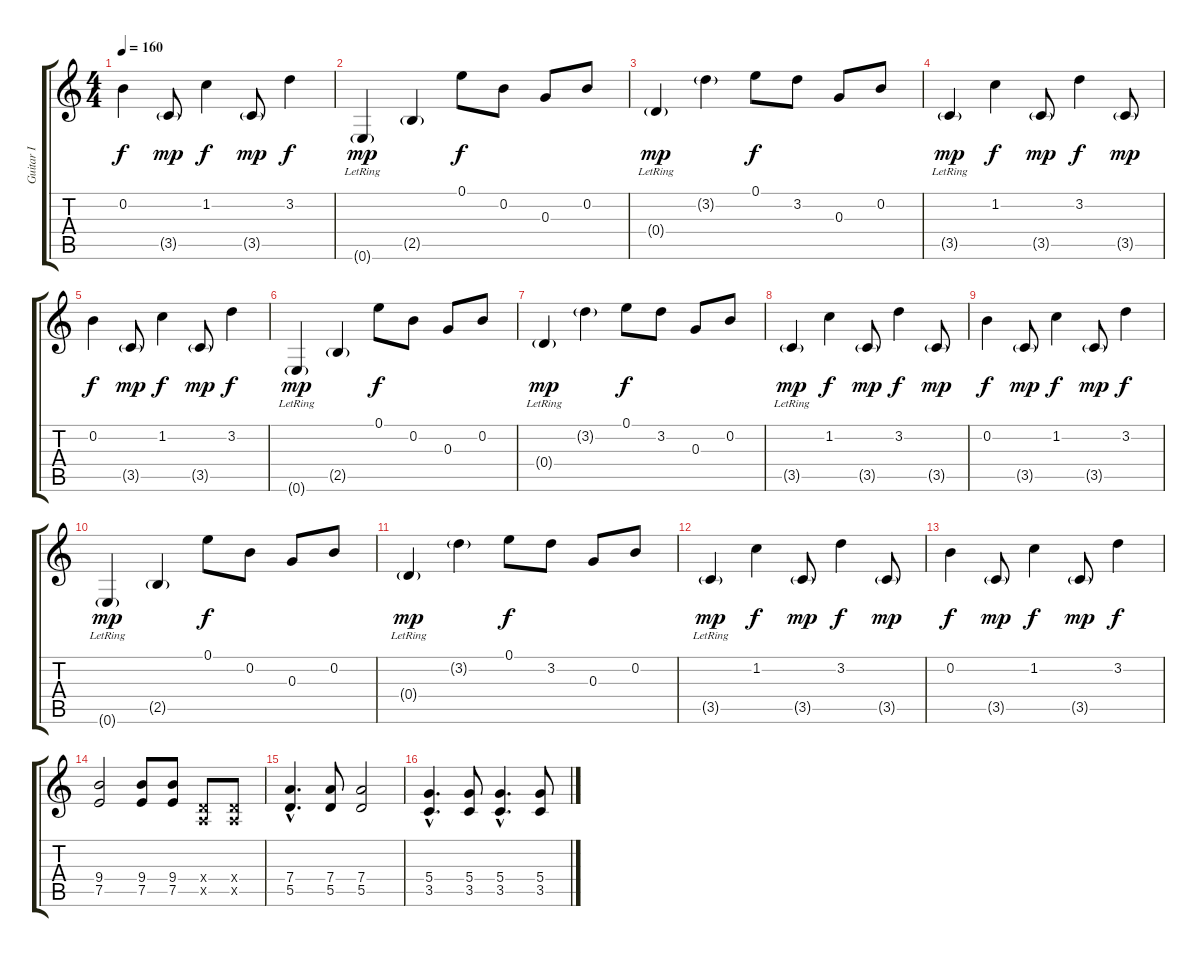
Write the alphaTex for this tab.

\track ("Guitar I" "Guitar I") {instrument acousticguitarnylon}
\staff {score tabs}
\tuning (E4 B3 G3 D3 A2 E2) {hide}
\ts (4 4)
\tempo 160
\clef g2
\ks c
0.2.4{dy f} 3.5{g}.8{dy mp} 1.2.4{dy f} 3.5{g}.8{dy mp} 3.2.4{dy f} |
0.6{g lr}.4{dy mp} 2.5{g}.4 0.1.8{dy f} 0.2.8 0.3.8 0.2.8 |
0.4{g lr}.4{dy mp} 3.2{g}.4 0.1.8{dy f} 3.2.8 0.3.8 0.2.8 |
3.5{g lr}.4{dy mp} 1.2.4{dy f} 3.5{g}.8{dy mp} 3.2.4{dy f} 3.5{g}.8{dy mp} |
0.2.4{dy f} 3.5{g}.8{dy mp} 1.2.4{dy f} 3.5{g}.8{dy mp} 3.2.4{dy f} |
0.6{g lr}.4{dy mp} 2.5{g}.4 0.1.8{dy f} 0.2.8 0.3.8 0.2.8 |
0.4{g lr}.4{dy mp} 3.2{g}.4 0.1.8{dy f} 3.2.8 0.3.8 0.2.8 |
3.5{g lr}.4{dy mp} 1.2.4{dy f} 3.5{g}.8{dy mp} 3.2.4{dy f} 3.5{g}.8{dy mp} |
0.2.4{dy f} 3.5{g}.8{dy mp} 1.2.4{dy f} 3.5{g}.8{dy mp} 3.2.4{dy f} |
0.6{g lr}.4{dy mp} 2.5{g}.4 0.1.8{dy f} 0.2.8 0.3.8 0.2.8 |
0.4{g lr}.4{dy mp} 3.2{g}.4 0.1.8{dy f} 3.2.8 0.3.8 0.2.8 |
3.5{g lr}.4{dy mp} 1.2.4{dy f} 3.5{g}.8{dy mp} 3.2.4{dy f} 3.5{g}.8{dy mp} |
0.2.4{dy f instrument overdrivenguitar} 3.5{g}.8{dy mp} 1.2.4{dy f} 3.5{g}.8{dy mp} 3.2.4{dy f} |
(9.4 7.5).2{instrument overdrivenguitar} (9.4 7.5).8 (9.4 7.5).8 (0.4{x} 0.5{x}).8 (0.4{x} 0.5{x}).8 |
(7.4{hac} 5.5{hac}).4{d} (7.4 5.5).8 (7.4 5.5).2 |
(5.4{hac} 3.5{hac}).4{d} (5.4 3.5).8 (5.4{hac} 3.5{hac}).4{d} (5.4 3.5).8
